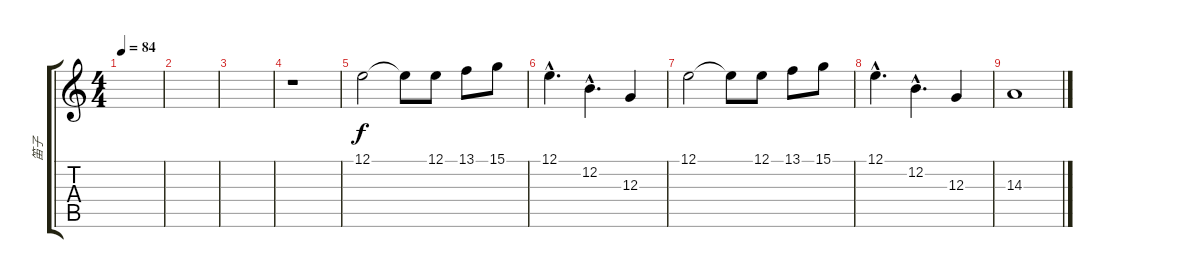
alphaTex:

\track ("笛子" "笛子") {instrument flute}
\staff {score tabs}
\tuning (E4 B3 G3 D3 A2 E2) {hide}
\ts (4 4)
\tempo 84
\clef g2
\ks c
|
|
|
r.1 |
12.1.2 12.1{t}.8 12.1.8 13.1.8 15.1.8 |
12.1{hac}.4{d} 12.2{hac}.4{d} 12.3.4 |
12.1.2 12.1{t}.8 12.1.8 13.1.8 15.1.8 |
12.1{hac}.4{d} 12.2{hac}.4{d} 12.3.4 |
14.3.1{volume 8}
